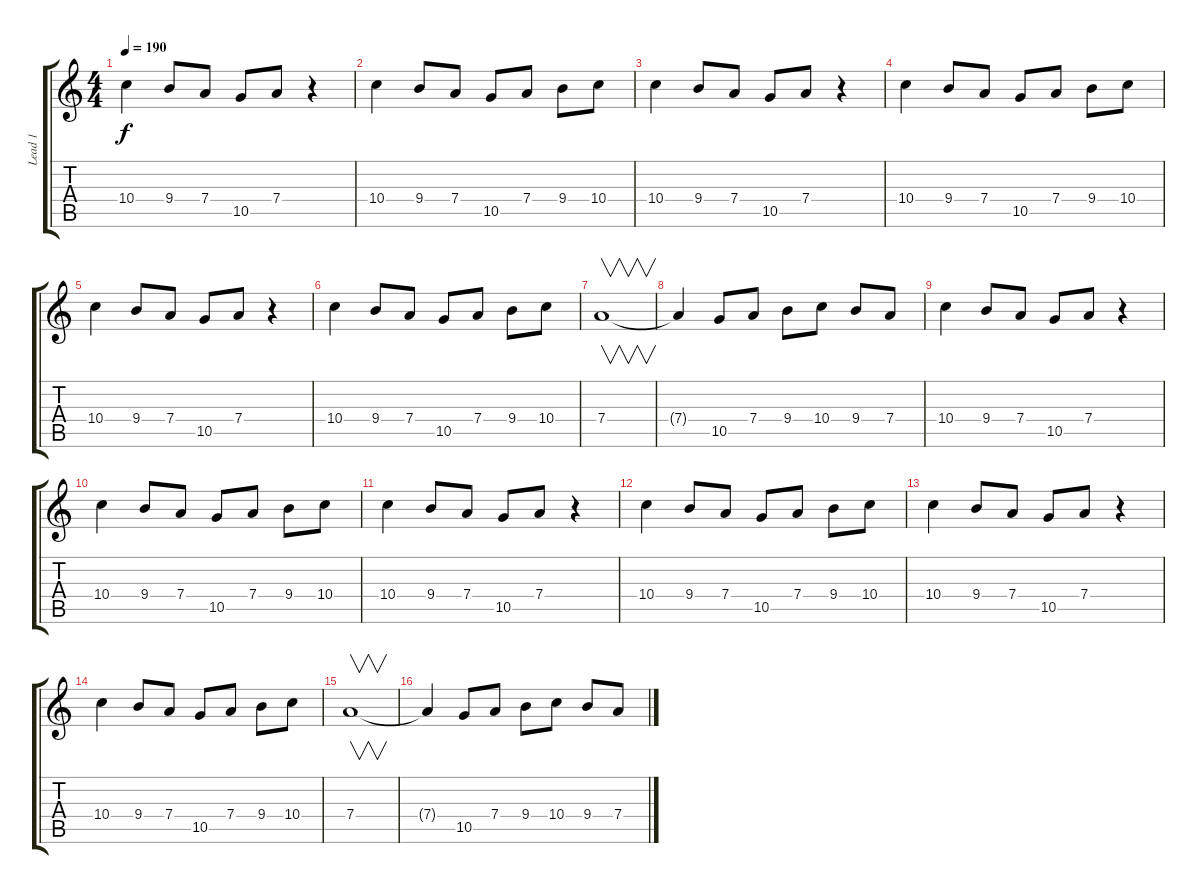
\track ("Lead 1" "Lead 1") {instrument overdrivenguitar}
\staff {score tabs}
\tuning (E4 B3 G3 D3 A2 E2) {hide}
\ts (4 4)
\tempo 190
\clef g2
\ks c
10.4.4{dy f} 9.4.8 7.4.8 10.5.8 7.4.8 r.4 |
10.4.4 9.4.8 7.4.8 10.5.8 7.4.8 9.4.8 10.4.8 |
10.4.4 9.4.8 7.4.8 10.5.8 7.4.8 r.4 |
10.4.4 9.4.8 7.4.8 10.5.8 7.4.8 9.4.8 10.4.8 |
10.4.4 9.4.8 7.4.8 10.5.8 7.4.8 r.4 |
10.4.4 9.4.8 7.4.8 10.5.8 7.4.8 9.4.8 10.4.8 |
7.4.1{v} |
7.4{t}.4 10.5.8 7.4.8 9.4.8 10.4.8 9.4.8 7.4.8 |
10.4.4 9.4.8 7.4.8 10.5.8 7.4.8 r.4 |
10.4.4 9.4.8 7.4.8 10.5.8 7.4.8 9.4.8 10.4.8 |
10.4.4 9.4.8 7.4.8 10.5.8 7.4.8 r.4 |
10.4.4 9.4.8 7.4.8 10.5.8 7.4.8 9.4.8 10.4.8 |
10.4.4 9.4.8 7.4.8 10.5.8 7.4.8 r.4 |
10.4.4 9.4.8 7.4.8 10.5.8 7.4.8 9.4.8 10.4.8 |
7.4.1{v} |
7.4{t}.4 10.5.8 7.4.8 9.4.8 10.4.8 9.4.8 7.4.8
